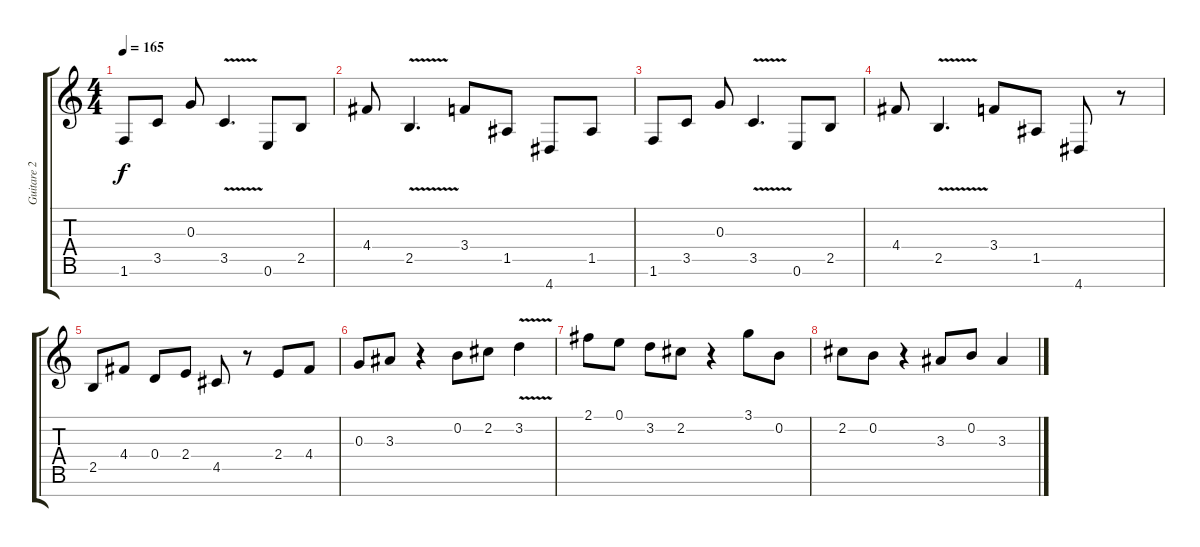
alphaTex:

\track ("Guitare 2" "Guitare 2") {instrument distortionguitar}
\staff {score tabs}
\tuning (E4 B3 G3 D3 A2 E2 B1) {hide}
\ts (4 4)
\tempo 165
\clef g2
\ks c
1.6.8{dy f} 3.5.8 0.3.8 3.5{v}.4{d} 0.6.8 2.5.8 |
4.4.8 2.5{v}.4{d} 3.4.8 1.5.8 4.7.8 1.5.8 |
1.6.8 3.5.8 0.3.8 3.5{v}.4{d} 0.6.8 2.5.8 |
4.4.8 2.5{v}.4{d} 3.4.8 1.5.8 4.7.8 r.8 |
2.5.8 4.4.8 0.4.8 2.4.8 4.5.8 r.8 2.4.8 4.4.8 |
0.3.8 3.3.8 r.4 0.2.8 2.2.8 3.2{v}.4 |
2.1.8 0.1.8 3.2.8 2.2.8 r.4 3.1.8 0.2.8 |
2.2.8 0.2.8 r.4 3.3.8 0.2.8 3.3.4
